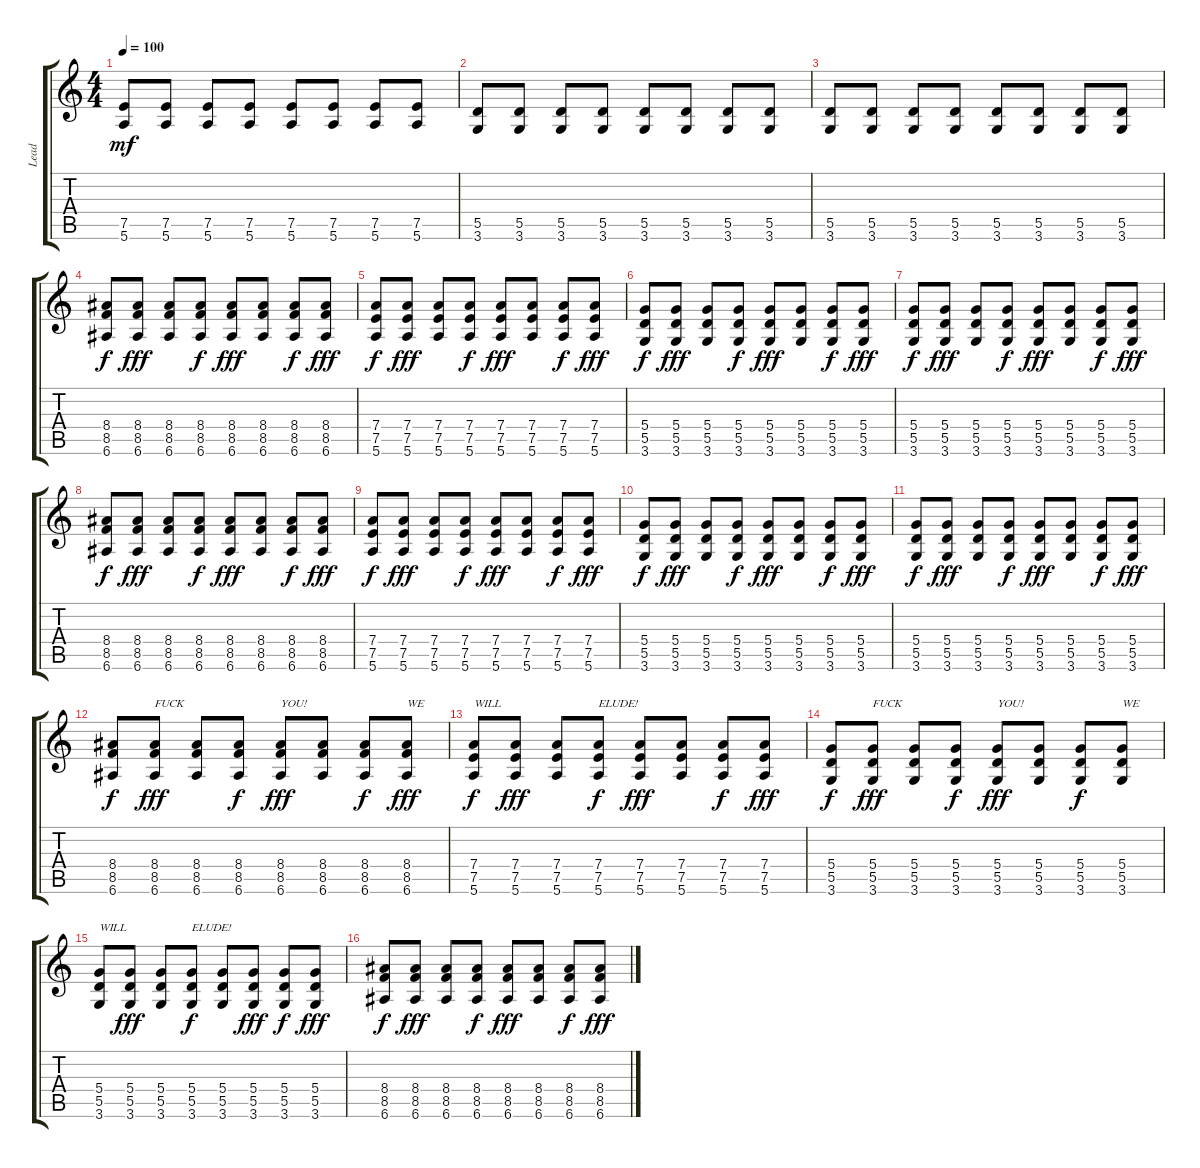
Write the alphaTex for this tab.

\track ("Lead" "Lead") {instrument distortionguitar}
\staff {score tabs}
\tuning (E4 B3 G3 D3 A2 E2) {hide}
\ts (4 4)
\tempo 100
\clef g2
\ks c
(7.5 5.6).8{dy mf} (7.5 5.6).8 (7.5 5.6).8 (7.5 5.6).8 (7.5 5.6).8 (7.5 5.6).8 (7.5 5.6).8 (7.5 5.6).8 |
(5.5 3.6).8 (5.5 3.6).8 (5.5 3.6).8 (5.5 3.6).8 (5.5 3.6).8 (5.5 3.6).8 (5.5 3.6).8 (5.5 3.6).8 |
(5.5 3.6).8 (5.5 3.6).8 (5.5 3.6).8 (5.5 3.6).8 (5.5 3.6).8 (5.5 3.6).8 (5.5 3.6).8 (5.5 3.6).8 |
(8.4 8.5 6.6).8{dy f} (8.4 8.5 6.6).8{dy fff} (8.4 8.5 6.6).8 (8.4 8.5 6.6).8{dy f} (8.4 8.5 6.6).8{dy fff} (8.4 8.5 6.6).8 (8.4 8.5 6.6).8{dy f} (8.4 8.5 6.6).8{dy fff} |
(7.4 7.5 5.6).8{dy f} (7.4 7.5 5.6).8{dy fff} (7.4 7.5 5.6).8 (7.4 7.5 5.6).8{dy f} (7.4 7.5 5.6).8{dy fff} (7.4 7.5 5.6).8 (7.4 7.5 5.6).8{dy f} (7.4 7.5 5.6).8{dy fff} |
(5.4 5.5 3.6).8{dy f} (5.4 5.5 3.6).8{dy fff} (5.4 5.5 3.6).8 (5.4 5.5 3.6).8{dy f} (5.4 5.5 3.6).8{dy fff} (5.4 5.5 3.6).8 (5.4 5.5 3.6).8{dy f} (5.4 5.5 3.6).8{dy fff} |
(5.4 5.5 3.6).8{dy f} (5.4 5.5 3.6).8{dy fff} (5.4 5.5 3.6).8 (5.4 5.5 3.6).8{dy f} (5.4 5.5 3.6).8{dy fff} (5.4 5.5 3.6).8 (5.4 5.5 3.6).8{dy f} (5.4 5.5 3.6).8{dy fff} |
(8.4 8.5 6.6).8{dy f} (8.4 8.5 6.6).8{dy fff} (8.4 8.5 6.6).8 (8.4 8.5 6.6).8{dy f} (8.4 8.5 6.6).8{dy fff} (8.4 8.5 6.6).8 (8.4 8.5 6.6).8{dy f} (8.4 8.5 6.6).8{dy fff} |
(7.4 7.5 5.6).8{dy f} (7.4 7.5 5.6).8{dy fff} (7.4 7.5 5.6).8 (7.4 7.5 5.6).8{dy f} (7.4 7.5 5.6).8{dy fff} (7.4 7.5 5.6).8 (7.4 7.5 5.6).8{dy f} (7.4 7.5 5.6).8{dy fff} |
(5.4 5.5 3.6).8{dy f} (5.4 5.5 3.6).8{dy fff} (5.4 5.5 3.6).8 (5.4 5.5 3.6).8{dy f} (5.4 5.5 3.6).8{dy fff} (5.4 5.5 3.6).8 (5.4 5.5 3.6).8{dy f} (5.4 5.5 3.6).8{dy fff} |
(5.4 5.5 3.6).8{dy f} (5.4 5.5 3.6).8{dy fff} (5.4 5.5 3.6).8 (5.4 5.5 3.6).8{dy f} (5.4 5.5 3.6).8{dy fff} (5.4 5.5 3.6).8 (5.4 5.5 3.6).8{dy f} (5.4 5.5 3.6).8{dy fff} |
(8.4 8.5 6.6).8{dy f} (8.4 8.5 6.6).8{txt "FUCK " dy fff} (8.4 8.5 6.6).8 (8.4 8.5 6.6).8{dy f} (8.4 8.5 6.6).8{txt "YOU!" dy fff} (8.4 8.5 6.6).8 (8.4 8.5 6.6).8{dy f} (8.4 8.5 6.6).8{txt "WE" dy fff} |
(7.4 7.5 5.6).8{txt "WILL" dy f} (7.4 7.5 5.6).8{dy fff} (7.4 7.5 5.6).8 (7.4 7.5 5.6).8{txt "ELUDE!" dy f} (7.4 7.5 5.6).8{dy fff} (7.4 7.5 5.6).8 (7.4 7.5 5.6).8{dy f} (7.4 7.5 5.6).8{dy fff} |
(5.4 5.5 3.6).8{dy f} (5.4 5.5 3.6).8{txt "FUCK" dy fff} (5.4 5.5 3.6).8 (5.4 5.5 3.6).8{dy f} (5.4 5.5 3.6).8{txt "YOU!" dy fff} (5.4 5.5 3.6).8 (5.4 5.5 3.6).8{dy f} (5.4 5.5 3.6).8{txt "WE"} |
(5.4 5.5 3.6).8{txt "WILL"} (5.4 5.5 3.6).8{dy fff} (5.4 5.5 3.6).8 (5.4 5.5 3.6).8{txt "ELUDE!" dy f} (5.4 5.5 3.6).8 (5.4 5.5 3.6).8{dy fff} (5.4 5.5 3.6).8{dy f} (5.4 5.5 3.6).8{dy fff} |
(8.4 8.5 6.6).8{dy f volume 10} (8.4 8.5 6.6).8{dy fff} (8.4 8.5 6.6).8 (8.4 8.5 6.6).8{dy f} (8.4 8.5 6.6).8{dy fff} (8.4 8.5 6.6).8 (8.4 8.5 6.6).8{dy f} (8.4 8.5 6.6).8{dy fff}
